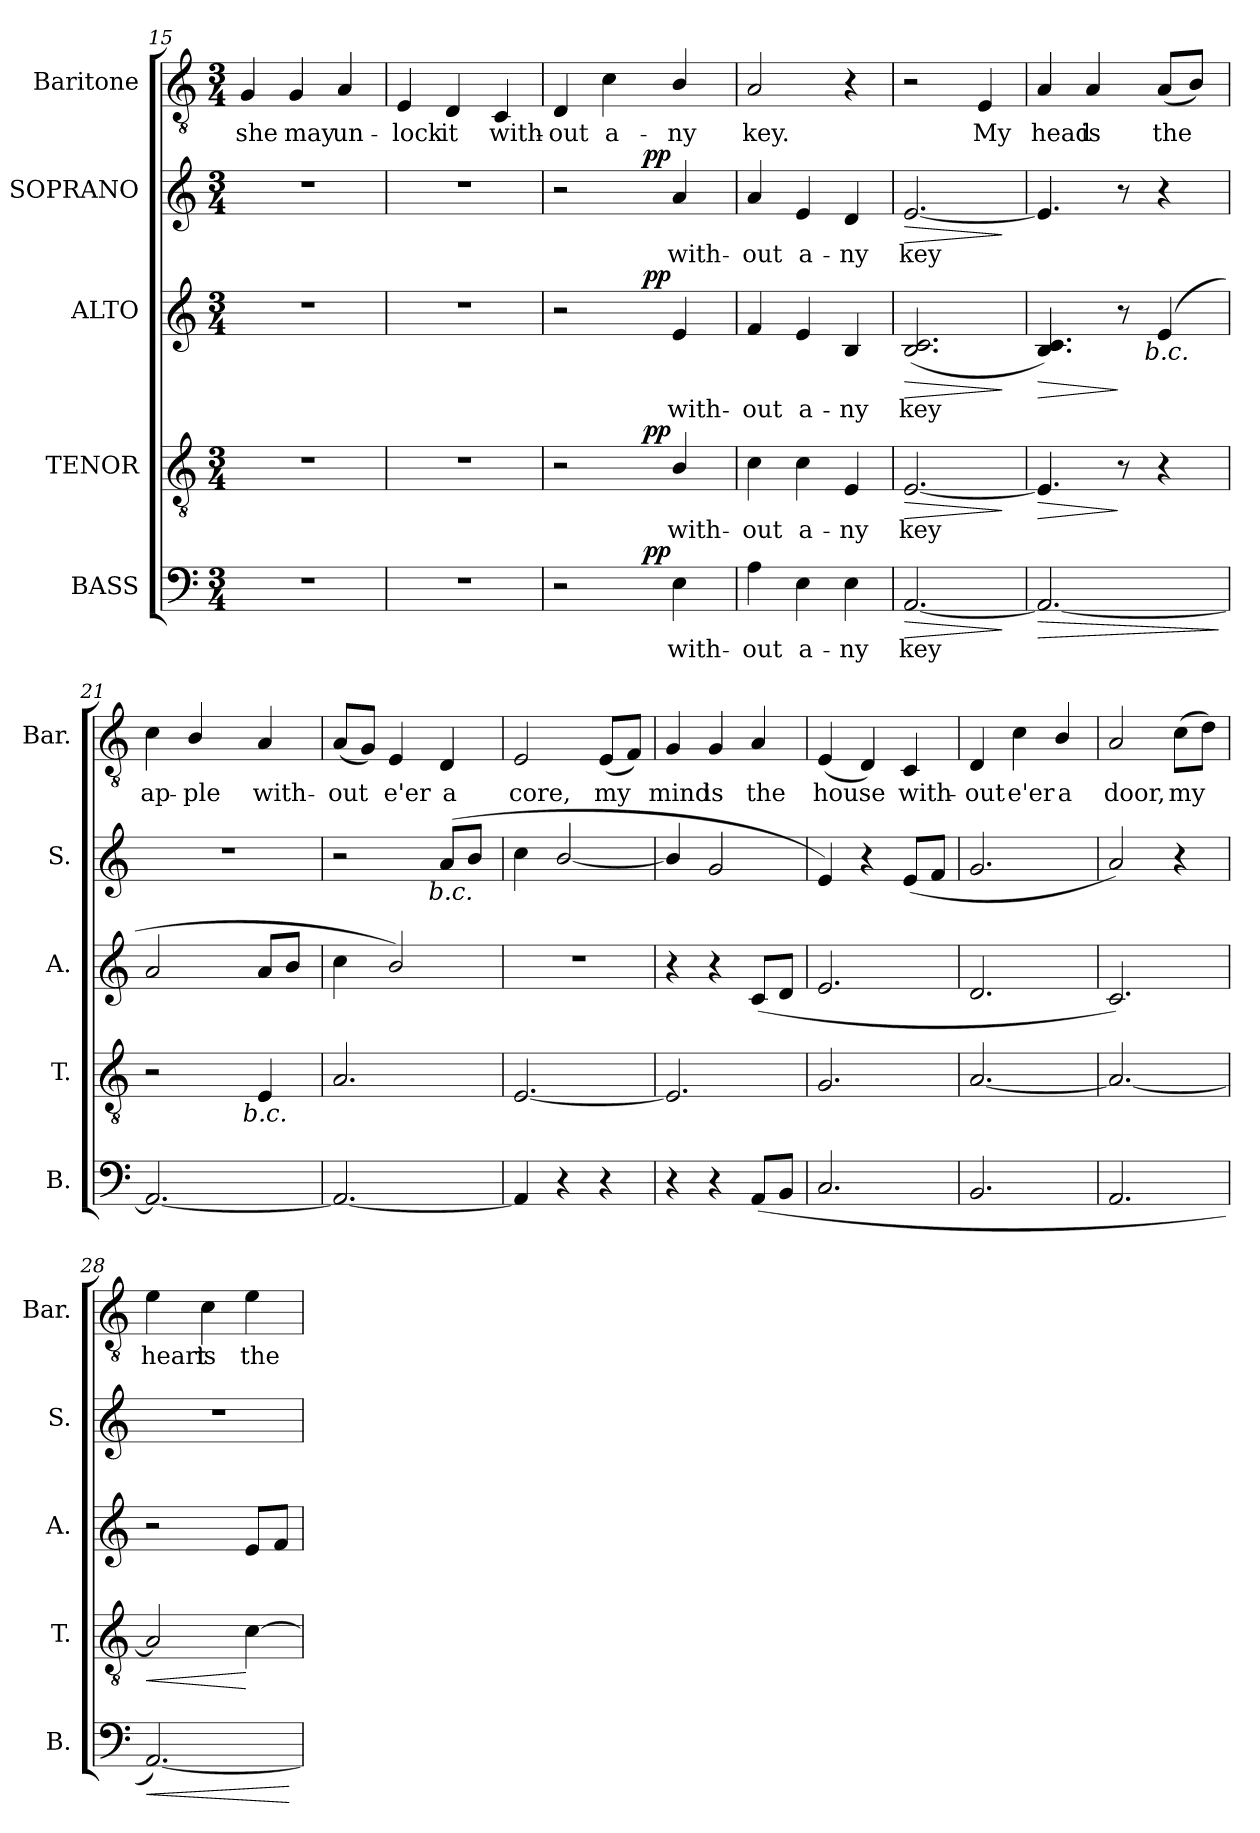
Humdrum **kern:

**kern	**text	**dynam	**kern	**text	**dynam	**kern	**text	**dynam	**kern	**text	**dynam	**kern	**text
*part5	*part5	*part5	*part4	*part4	*part4	*part3	*part3	*part3	*part2	*part2	*part2	*part1	*part1
*staff5	*staff5	*staff5	*staff4	*staff4	*staff4	*staff3	*staff3	*staff3	*staff2	*staff2	*staff2	*staff1	*staff1
*I"BASS	*	*	*I"TENOR	*	*	*I"ALTO	*	*	*I"SOPRANO	*	*	*I"Baritone	*
*I'B.	*	*	*I'T.	*	*	*I'A.	*	*	*I'S.	*	*	*I'Bar.	*
*clefF4	*	*	*clefGv2	*	*	*clefG2	*	*	*clefG2	*	*	*clefGv2	*
*M3/4	*	*	*M3/4	*	*	*M3/4	*	*	*M3/4	*	*	*M3/4	*
=15	=15	=15	=15	=15	=15	=15	=15	=15	=15	=15	=15	=15	=15
!LO:N:vis=1	!	!	!LO:N:vis=1	!	!	!LO:N:vis=1	!	!	!LO:N:vis=1	!	!	!	!LO:LY:b:cj
2.r	.	.	2.r	.	.	2.r	.	.	2.r	.	.	4G/	she
!	!	!	!	!	!	!	!	!	!	!	!	!	!LO:LY:b:cj
.	.	.	.	.	.	.	.	.	.	.	.	4G/	may
!	!	!	!	!	!	!	!	!	!	!	!	!	!LO:LY:b:cj
.	.	.	.	.	.	.	.	.	.	.	.	4A/	un-
=16	=16	=16	=16	=16	=16	=16	=16	=16	=16	=16	=16	=16	=16
!LO:N:vis=1	!	!	!LO:N:vis=1	!	!	!LO:N:vis=1	!	!	!LO:N:vis=1	!	!	!	!LO:LY:b:cj
2.r	.	.	2.r	.	.	2.r	.	.	2.r	.	.	4E/	-lock
!	!	!	!	!	!	!	!	!	!	!	!	!	!LO:LY:b:cj
.	.	.	.	.	.	.	.	.	.	.	.	4D/	it
!	!	!	!	!	!	!	!	!	!	!	!	!	!LO:LY:b:cj
.	.	.	.	.	.	.	.	.	.	.	.	4C/	with-
=17	=17	=17	=17	=17	=17	=17	=17	=17	=17	=17	=17	=17	=17
!	!	!	!	!	!	!	!	!	!	!	!	!	!LO:LY:b:cj
*^	*	*	*^	*	*	*^	*	*	*^	*	*	*	*
2r	4ryy	.	.	2r	4ryy	.	.	2r	4ryy	.	.	2r	4ryy	.	.	4D/	-out
!	!	!	!	!	!	!	!	!	!	!	!	!	!	!	!	!	!LO:LY:b:cj
.	8ryy	.	.	.	8ryy	.	.	.	8ryy	.	.	.	8ryy	.	.	4c\	a-
.	64ryy	.	.	.	64ryy	.	.	.	64ryy	.	.	.	64ryy	.	.	.	.
!	!	!	!LO:DY:a	!	!	!	!LO:DY:a	!	!	!	!LO:DY:a	!	!	!	!LO:DY:a	!	!
.	4ryy	.	pp	.	4ryy	.	pp	.	4ryy	.	pp	.	4ryy	.	pp	.	.
!	!	!LO:LY:b:cj	!	!	!	!LO:LY:b:cj	!	!	!	!LO:LY:b:cj	!	!	!	!LO:LY:b:cj	!	!	!LO:LY:b:cj
4E\	.	with-	.	4B/	.	with-	.	4e/	.	with-	.	4a/	.	with-	.	4B/	-ny
.	16..ryy	.	.	.	16..ryy	.	.	.	16..ryy	.	.	.	16..ryy	.	.	.	.
=18	=18	=18	=18	=18	=18	=18	=18	=18	=18	=18	=18	=18	=18	=18	=18	=18	=18
!	!	!LO:LY:b:cj	!	!	!	!LO:LY:b:cj	!	!	!	!LO:LY:b:cj	!	!	!	!LO:LY:b:cj	!	!	!LO:LY:b:cj
*v	*v	*	*	*	*	*	*	*v	*v	*	*	*v	*v	*	*	*	*
*	*	*	*v	*v	*	*	*	*	*	*	*	*	*	*
4A\	-out	.	4c\	-out	.	4f/	-out	.	4a/	-out	.	2A/	key.
!	!LO:LY:b:cj	!	!	!LO:LY:b:cj	!	!	!LO:LY:b:cj	!	!	!LO:LY:b:cj	!	!	!
4E\	a-	.	4c\	a-	.	4e/	a-	.	4e/	a-	.	.	.
!	!LO:LY:b:cj	!	!	!LO:LY:b:cj	!	!	!LO:LY:b:cj	!	!	!LO:LY:b:cj	!	!	!
4E\	-ny	.	4E/	-ny	.	4B/	-ny	.	4d/	-ny	.	4r	.
=19	=19	=19	=19	=19	=19	=19	=19	=19	=19	=19	=19	=19	=19
!	!LO:LY:b	!LO:HP:b	!	!LO:LY:b	!LO:HP:b	!	!LO:LY:b	!LO:HP:b	!	!LO:LY:b	!LO:HP:b	!	!
[>2.AA/	key	>	[>2.E/	key	>	(>2.B/ 2.c/	key	>	[>2.e/	key	>	2r	.
!	!	!	!	!	!	!	!	!	!	!	!	!	!LO:LY:b:cj
.	.	.	.	.	.	.	.	.	.	.	.	4E/	My
.	.	]	.	.	]	.	.	]	.	.	]	.	.
!!LO:LB:g=z
=20	=20	=20	=20	=20	=20	=20	=20	=20	=20	=20	=20	=20	=20
!	!	!LO:HP:b	!	!	!LO:HP:b	!	!	!LO:HP:b	!	!	!	!	!LO:LY:b:cj
*	*	*	*	*	*	*^	*	*	*	*	*	*	*
2.AA/_<	.	>	4.E/]	.	>	4.B/ 4.c/)	4...ryy	.	>	4.e/]	.	.	4A/	head
!	!	!	!	!	!	!	!	!	!	!	!	!	!	!LO:LY:b:cj
.	.	.	.	.	.	.	.	.	.	.	.	.	4A/	is
.	.	.	8r	.	]	8r	.	.	]	8r	.	.	.	.
!	!	!	!	!	!	!	!LO:TX:b:i:t=b.c.	!	!	!	!	!	!	!
.	.	.	.	.	.	.	4ryy	.	.	.	.	.	.	.
!	!	!	!	!	!	!	!	!	!	!	!	!	!	!LO:LY:b
.	.	.	4r	.	.	(<4e/	.	.	.	4r	.	.	(<8A/L	the
.	.	.	.	.	.	.	.	.	.	.	.	.	8B/J)	.
.	.	.	.	.	.	.	32ryy	.	.	.	.	.	.	.
.	.	]	.	.	.	.	.	.	.	.	.	.	.	.
=21	=21	=21	=21	=21	=21	=21	=21	=21	=21	=21	=21	=21	=21	=21
!	!	!	!	!	!	!	!	!	!	!LO:N:vis=1	!	!	!	!LO:LY:b:cj
*	*	*	*^	*	*	*v	*v	*	*	*	*	*	*	*
2.AA/_<	.	.	2r	4ryy	.	.	2a/	.	.	2.r	.	.	4c\	ap-
!	!	!	!	!	!	!	!	!	!	!	!	!	!	!LO:LY:b:cj
.	.	.	.	8ryy	.	.	.	.	.	.	.	.	4B/	-ple
.	.	.	.	16ryy	.	.	.	.	.	.	.	.	.	.
.	.	.	.	64ryy	.	.	.	.	.	.	.	.	.	.
!	!	!	!	!LO:TX:b:i:t=b.c.	!	!	!	!	!	!	!	!	!	!
.	.	.	.	4ryy	.	.	.	.	.	.	.	.	.	.
!	!	!	!	!	!	!	!	!	!	!	!	!	!	!LO:LY:b:cj
.	.	.	4E/	.	.	.	8a/L	.	.	.	.	.	4A/	with-
.	.	.	.	.	.	.	8b/J	.	.	.	.	.	.	.
.	.	.	.	32.ryy	.	.	.	.	.	.	.	.	.	.
=22	=22	=22	=22	=22	=22	=22	=22	=22	=22	=22	=22	=22	=22	=22
!	!	!	!	!	!	!	!	!	!	!	!	!	!	!LO:LY:b
*	*	*	*v	*v	*	*	*	*	*	*^	*	*	*	*
2.AA/_<	.	.	2.A/	.	.	4cc\	.	.	2r	4...ryy	.	.	(<8A/L	-out
.	.	.	.	.	.	.	.	.	.	.	.	.	8G/J)	.
!	!	!	!	!	!	!	!	!	!	!	!	!	!	!LO:LY:b:cj
.	.	.	.	.	.	2b/)	.	.	.	.	.	.	4E/	e'er
!	!	!	!	!	!	!	!	!	!	!LO:TX:b:i:t=b.c.	!	!	!	!
.	.	.	.	.	.	.	.	.	.	4ryy	.	.	.	.
!	!	!	!	!	!	!	!	!	!	!	!	!	!	!LO:LY:b:cj
.	.	.	.	.	.	.	.	.	(<8a/L	.	.	.	4D/	a
.	.	.	.	.	.	.	.	.	8b/J	.	.	.	.	.
.	.	.	.	.	.	.	.	.	.	32ryy	.	.	.	.
=23	=23	=23	=23	=23	=23	=23	=23	=23	=23	=23	=23	=23	=23	=23
!	!	!	!	!	!	!LO:N:vis=1	!	!	!	!	!	!	!	!LO:LY:b:cj
*	*	*	*	*	*	*	*	*	*v	*v	*	*	*	*
4AA/]	.	.	[<2.E/	.	.	2.r	.	.	4cc\	.	.	2E/	core,
4r	.	.	.	.	.	.	.	.	[<2b/	.	.	.	.
!	!	!	!	!	!	!	!	!	!	!	!	!	!LO:LY:b
4r	.	.	.	.	.	.	.	.	.	.	.	(<8E/L	my
.	.	.	.	.	.	.	.	.	.	.	.	8F/J)	.
=24	=24	=24	=24	=24	=24	=24	=24	=24	=24	=24	=24	=24	=24
!	!	!	!	!	!	!	!	!	!	!	!	!	!LO:LY:b:cj
4r	.	.	2.E/]	.	.	4r	.	.	4b/]	.	.	4G/	mind
!	!	!	!	!	!	!	!	!	!	!	!	!	!LO:LY:b:cj
4r	.	.	.	.	.	4r	.	.	2g/	.	.	4G/	is
!	!	!	!	!	!	!	!	!	!	!	!	!	!LO:LY:b:cj
(>8AA/L	.	.	.	.	.	(>8c/L	.	.	.	.	.	4A/	the
8BB/J	.	.	.	.	.	8d/J	.	.	.	.	.	.	.
=25	=25	=25	=25	=25	=25	=25	=25	=25	=25	=25	=25	=25	=25
!	!	!	!	!	!	!	!	!	!	!	!	!	!LO:LY:b
2.C/	.	.	2.G/	.	.	2.e/	.	.	4e/)	.	.	(<4E/	house
.	.	.	.	.	.	.	.	.	4r	.	.	4D/)	.
!	!	!	!	!	!	!	!	!	!	!	!	!	!LO:LY:b:cj
.	.	.	.	.	.	.	.	.	(>8e/L	.	.	4C/	with-
.	.	.	.	.	.	.	.	.	8f/J	.	.	.	.
=26	=26	=26	=26	=26	=26	=26	=26	=26	=26	=26	=26	=26	=26
!	!	!	!	!	!	!	!	!	!	!	!	!	!LO:LY:b:cj
2.BB/	.	.	[>2.A/	.	.	2.d/	.	.	2.g/	.	.	4D/	-out
!	!	!	!	!	!	!	!	!	!	!	!	!	!LO:LY:b:cj
.	.	.	.	.	.	.	.	.	.	.	.	4c\	e'er
!	!	!	!	!	!	!	!	!	!	!	!	!	!LO:LY:b:cj
.	.	.	.	.	.	.	.	.	.	.	.	4B/	a
!!LO:PB:g=z
=27	=27	=27	=27	=27	=27	=27	=27	=27	=27	=27	=27	=27	=27
!	!	!	!	!	!	!	!	!	!	!	!	!	!LO:LY:b:cj
2.AA/	.	.	2.A/_<	.	.	2.c/)	.	.	2a/)	.	.	2A/	door,
!	!	!	!	!	!	!	!	!	!	!	!	!	!LO:LY:b
.	.	.	.	.	.	.	.	.	4r	.	.	(>8c\L	my
.	.	.	.	.	.	.	.	.	.	.	.	8d\J)	.
=28	=28	=28	=28	=28	=28	=28	=28	=28	=28	=28	=28	=28	=28
!	!	!LO:HP:b	!	!	!LO:HP:b	!	!	!	!LO:N:vis=1	!	!	!	!LO:LY:b:cj
[<2.AA/)	.	<	2A/]	.	<	2r	.	.	2.r	.	.	4e\	heart
!	!	!	!	!	!	!	!	!	!	!	!	!	!LO:LY:b:cj
.	.	.	.	.	.	.	.	.	.	.	.	4c\	is
!	!	!	!	!	!	!	!	!	!	!	!	!	!LO:LY:b:cj
.	.	.	[>4c\	.	[	8e/L	.	.	.	.	.	4e\	the
.	.	.	.	.	.	8f/J	.	.	.	.	.	.	.
.	.	[	.	.	.	.	.	.	.	.	.	.	.
=	=	=	=	=	=	=	=	=	=	=	=	=	=
*-	*-	*-	*-	*-	*-	*-	*-	*-	*-	*-	*-	*-	*-
